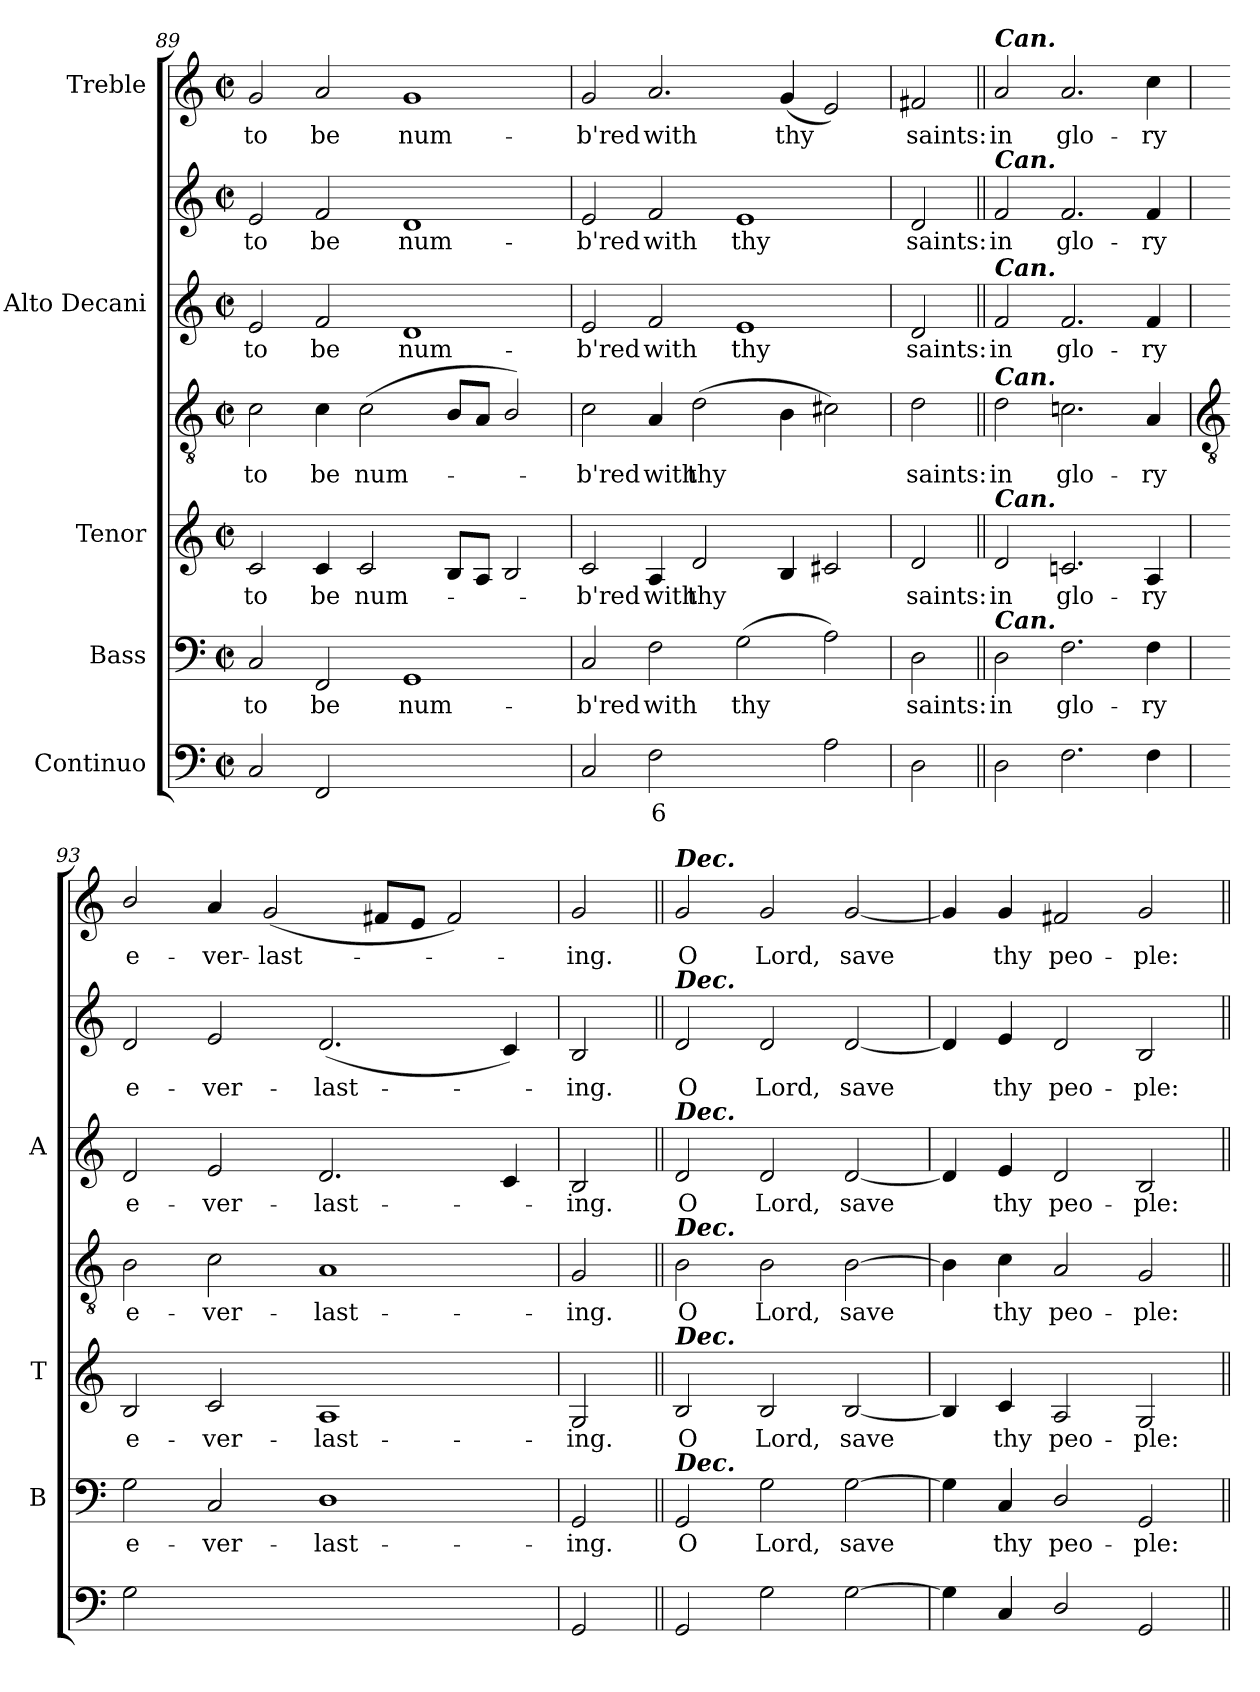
**kern	**text	**text	**text	**kern	**text	**kern	**text	**kern	**text	**kern	**text	**kern	**text	**kern	**text
*part5	*part5	*part5	*part5	*part4	*part4	*part3	*part3	*part3	*part3	*part2	*part2	*part2	*part2	*part1	*part1
*staff7	*staff7	*staff7	*staff7	*staff6	*staff6	*staff5	*staff5	*staff4	*staff4	*staff3	*staff3	*staff2	*staff2	*staff1	*staff1
*I"Continuo	*	*	*	*I"Bass	*	*I"Tenor	*	*	*	*I"Alto Decani	*	*	*	*I"Treble	*
*	*	*	*	*I'B	*	*I'T	*	*	*	*I'A	*	*	*	*	*
*clefF4	*	*	*	*clefF4	*	*	*	*clefGv2	*	*clefG2	*	*clefG2	*	*clefG2	*
*k[]	*	*	*	*k[]	*	*k[]	*	*k[]	*	*k[]	*	*k[]	*	*k[]	*
*C:	*	*	*	*C:	*	*C:	*	*C:	*	*C:	*	*C:	*	*C:	*
*M4/2	*	*	*	*M4/2	*	*M4/2	*	*M4/2	*	*M4/2	*	*M4/2	*	*M4/2	*
*met(c|)	*	*	*	*met(c|)	*	*met(c|)	*	*met(c|)	*	*met(c|)	*	*met(c|)	*	*met(c|)	*
=89	=89	=89	=89	=89	=89	=89	=89	=89	=89	=89	=89	=89	=89	=89	=89
!	!	!	!	!	!LO:LY:b	!	!LO:LY:b	!	!LO:LY:b	!	!LO:LY:b	!	!LO:LY:b	!	!LO:LY:b
2C	.	.	.	2C	to	2c	to	2c	to	2e	to	2e	to	2g	to
!	!	!	!	!	!LO:LY:b	!	!LO:LY:b	!	!LO:LY:b	!	!LO:LY:b	!	!LO:LY:b	!	!LO:LY:b
2FF	.	.	.	2FF	be	4c	be	4c	be	2f	be	2f	be	2a	be
!	!	!	!	!	!	!	!LO:LY:b	!	!LO:LY:b	!	!	!	!	!	!
.	.	.	.	.	.	2c	num-	(<2c	num-	.	.	.	.	.	.
!	!LO:LY:b	!	!	!	!LO:LY:b	!	!	!	!	!	!LO:LY:b	!	!LO:LY:b	!	!LO:LY:b
[2GGyy	4	.	.	1GG	num-	.	.	.	.	1d	num-	1d	num-	1g	num-
.	.	.	.	.	.	8BL	.	8BL	.	.	.	.	.	.	.
.	.	.	.	.	.	8AJ	.	8AJ	.	.	.	.	.	.	.
!	!LO:LY:b	!	!	!	!	!	!	!	!	!	!	!	!	!	!
2GGyy]	3	.	.	.	.	2B/	.	2B/)	.	.	.	.	.	.	.
=90	=90	=90	=90	=90	=90	=90	=90	=90	=90	=90	=90	=90	=90	=90	=90
!	!	!	!	!	!LO:LY:b	!	!LO:LY:b	!	!LO:LY:b	!	!LO:LY:b	!	!LO:LY:b	!	!LO:LY:b
2C	.	.	.	2C	-b'red	2c	b'red	2c	b'red	2e	-b'red	2e	-b'red	2g	-b'red
!	!LO:LY:b	!	!	!	!LO:LY:b	!	!LO:LY:b	!	!LO:LY:b	!	!LO:LY:b	!	!LO:LY:b	!	!LO:LY:b
2F	6	.	.	2F	with	4A	with	4A	with	2f	with	2f	with	2.a	with
!	!	!	!	!	!	!	!LO:LY:b	!	!LO:LY:b	!	!	!	!	!	!
.	.	.	.	.	.	2d	thy	(>2d	thy	.	.	.	.	.	.
!	!LO:LY:b	!LO:LY:b	!LO:LY:b	!	!LO:LY:b	!	!	!	!	!	!LO:LY:b	!	!LO:LY:b	!	!
[4Gyy	9	6	5	(>2G	thy	.	.	.	.	1e	thy	1e	thy	.	.
!	!LO:LY:b	!	!	!	!	!	!	!	!	!	!	!	!	!	!LO:LY:b
4Gyy]	8	.	.	.	.	4B	.	4B	.	.	.	.	.	(<4g	thy
2A	.	.	.	2A)	.	2c#X	.	2c#X)	.	.	.	.	.	2e)	.
=91	=91	=91	=91	=91	=91	=91	=91	=91	=91	=91	=91	=91	=91	=91	=91
!	!	!	!	!	!LO:LY:b	!	!LO:LY:b	!	!LO:LY:b	!	!LO:LY:b	!	!LO:LY:b	!	!LO:LY:b
2D	.	.	.	2D	saints:	2d	saints:	2d	saints:	2d	saints:	2d	saints:	2f#X	saints:
=92||	=92||	=92||	=92||	=92||	=92||	=92||	=92||	=92||	=92||	=92||	=92||	=92||	=92||	=92||	=92||
!	!	!	!	!	!	!	!	!	!	!	!	!	!	!LO:TX:a:Bi:t=Can.	!
!	!	!	!	!	!	!	!	!	!	!	!	!LO:TX:a:Bi:t=Can.	!	!	!
!	!	!	!	!	!	!	!	!	!	!LO:TX:a:Bi:t=Can.	!	!	!	!	!
!	!	!	!	!	!	!	!	!LO:TX:a:Bi:t=Can.	!	!	!	!	!	!	!
!	!	!	!	!	!	!LO:TX:a:Bi:t=Can.	!	!	!	!	!	!	!	!	!
!	!	!	!	!LO:TX:a:Bi:t=Can.	!	!	!	!	!	!	!	!	!	!	!
!	!	!	!	!	!LO:LY:b	!	!LO:LY:b	!	!LO:LY:b	!	!LO:LY:b	!	!LO:LY:b	!	!LO:LY:b
2D	.	.	.	2D	in	2d	in	2d	in	2f	in	2f	in	2a	in
!	!	!	!	!	!LO:LY:b	!	!LO:LY:b	!	!LO:LY:b	!	!LO:LY:b	!	!LO:LY:b	!	!LO:LY:b
2.F	.	.	.	2.F	glo-	2.cn	glo-	2.cn	glo-	2.f	glo-	2.f	glo-	2.a	glo-
!	!	!	!	!	!LO:LY:b	!	!LO:LY:b	!	!LO:LY:b	!	!LO:LY:b	!	!LO:LY:b	!	!LO:LY:b
4F	.	.	.	4F	-ry	4A	-ry	4A	-ry	4f	-ry	4f	-ry	4cc	-ry
!!LO:LB:g=z
=93	=93	=93	=93	=93	=93	=93	=93	=93	=93	=93	=93	=93	=93	=93	=93
*	*	*	*	*	*	*	*	*clefGv2	*	*	*	*	*	*	*
!	!	!	!	!	!LO:LY:b	!	!LO:LY:b	!	!LO:LY:b	!	!LO:LY:b	!	!LO:LY:b	!	!LO:LY:b
2G	.	.	.	2G	e-	2B	e-	2B	e-	2d	e-	2d	e-	2b/	e-
!	!LO:LY:b	!	!	!	!LO:LY:b	!	!LO:LY:b	!	!LO:LY:b	!	!LO:LY:b	!	!LO:LY:b	!	!LO:LY:b
[4Cyy	6	.	.	2C	-ver-	2c	-ver-	2c	-ver-	2e	-ver-	2e	-ver-	4a	-ver-
!	!LO:LY:b	!	!	!	!	!	!	!	!	!	!	!	!	!	!LO:LY:b
4Cyy]	5	.	.	.	.	.	.	.	.	.	.	.	.	(<2g	-last-
!	!LO:LY:b	!	!	!	!LO:LY:b	!	!LO:LY:b	!	!LO:LY:b	!	!LO:LY:b	!	!LO:LY:b	!	!
[2Dyy	4	.	.	1D	-last-	1A	-last-	1A	-last-	2.d	-last-	(<2.d	-last-	.	.
.	.	.	.	.	.	.	.	.	.	.	.	.	.	8f#XL	.
.	.	.	.	.	.	.	.	.	.	.	.	.	.	8eJ	.
!	!LO:LY:b	!	!	!	!	!	!	!	!	!	!	!	!	!	!
2Dyy]	3	.	.	.	.	.	.	.	.	.	.	.	.	2f#)	.
.	.	.	.	.	.	.	.	.	.	4c	.	4c)	.	.	.
=94	=94	=94	=94	=94	=94	=94	=94	=94	=94	=94	=94	=94	=94	=94	=94
!	!	!	!	!	!LO:LY:b	!	!LO:LY:b	!	!LO:LY:b	!	!LO:LY:b	!	!LO:LY:b	!	!LO:LY:b
2GG	.	.	.	2GG	-ing.	2G	-ing.	2G	-ing.	2B	ing.	2B	ing.	2g	ing.
=95||	=95||	=95||	=95||	=95||	=95||	=95||	=95||	=95||	=95||	=95||	=95||	=95||	=95||	=95||	=95||
!	!	!	!	!	!	!	!	!	!	!	!	!	!	!LO:TX:a:Bi:t=Dec.	!
!	!	!	!	!	!	!	!	!	!	!	!	!LO:TX:a:Bi:t=Dec.	!	!	!
!	!	!	!	!	!	!	!	!	!	!LO:TX:a:Bi:t=Dec.	!	!	!	!	!
!	!	!	!	!	!	!	!	!LO:TX:a:Bi:t=Dec.	!	!	!	!	!	!	!
!	!	!	!	!	!	!LO:TX:a:Bi:t=Dec.	!	!	!	!	!	!	!	!	!
!	!	!	!	!LO:TX:a:Bi:t=Dec.	!	!	!	!	!	!	!	!	!	!	!
!	!	!	!	!	!LO:LY:b	!	!LO:LY:b	!	!LO:LY:b	!	!LO:LY:b	!	!LO:LY:b	!	!LO:LY:b
2GG	.	.	.	2GG	O	2B	O	2B	O	2d	O	2d	O	2g	O
!	!	!	!	!	!LO:LY:b	!	!LO:LY:b	!	!LO:LY:b	!	!LO:LY:b	!	!LO:LY:b	!	!LO:LY:b
2G	.	.	.	2G	Lord,	2B	Lord,	2B	Lord,	2d	Lord,	2d	Lord,	2g	Lord,
!	!	!	!	!	!LO:LY:b	!	!LO:LY:b	!	!LO:LY:b	!	!LO:LY:b	!	!LO:LY:b	!	!LO:LY:b
[2G	.	.	.	[2G	save	[2B	save	[2B	save	[2d	save	[2d	save	[2g	save
=96	=96	=96	=96	=96	=96	=96	=96	=96	=96	=96	=96	=96	=96	=96	=96
4G]	.	.	.	4G]	.	4B]	.	4B]	.	4d]	.	4d]	.	4g]	.
!	!	!	!	!	!LO:LY:b	!	!LO:LY:b	!	!LO:LY:b	!	!LO:LY:b	!	!LO:LY:b	!	!LO:LY:b
4C	.	.	.	4C	thy	4c	thy	4c	thy	4e	thy	4e	thy	4g	thy
!	!	!	!	!	!LO:LY:b	!	!LO:LY:b	!	!LO:LY:b	!	!LO:LY:b	!	!LO:LY:b	!	!LO:LY:b
2D/	.	.	.	2D/	peo-	2A	peo-	2A	peo-	2d	peo-	2d	peo-	2f#X	peo-
!	!	!	!	!	!LO:LY:b	!	!LO:LY:b	!	!LO:LY:b	!	!LO:LY:b	!	!LO:LY:b	!	!LO:LY:b
2GG	.	.	.	2GG	-ple:	2G	-ple:	2G	-ple:	2B	-ple:	2B	-ple:	2g	-ple:
=||	=||	=||	=||	=||	=||	=||	=||	=||	=||	=||	=||	=||	=||	=||	=||
*-	*-	*-	*-	*-	*-	*-	*-	*-	*-	*-	*-	*-	*-	*-	*-
